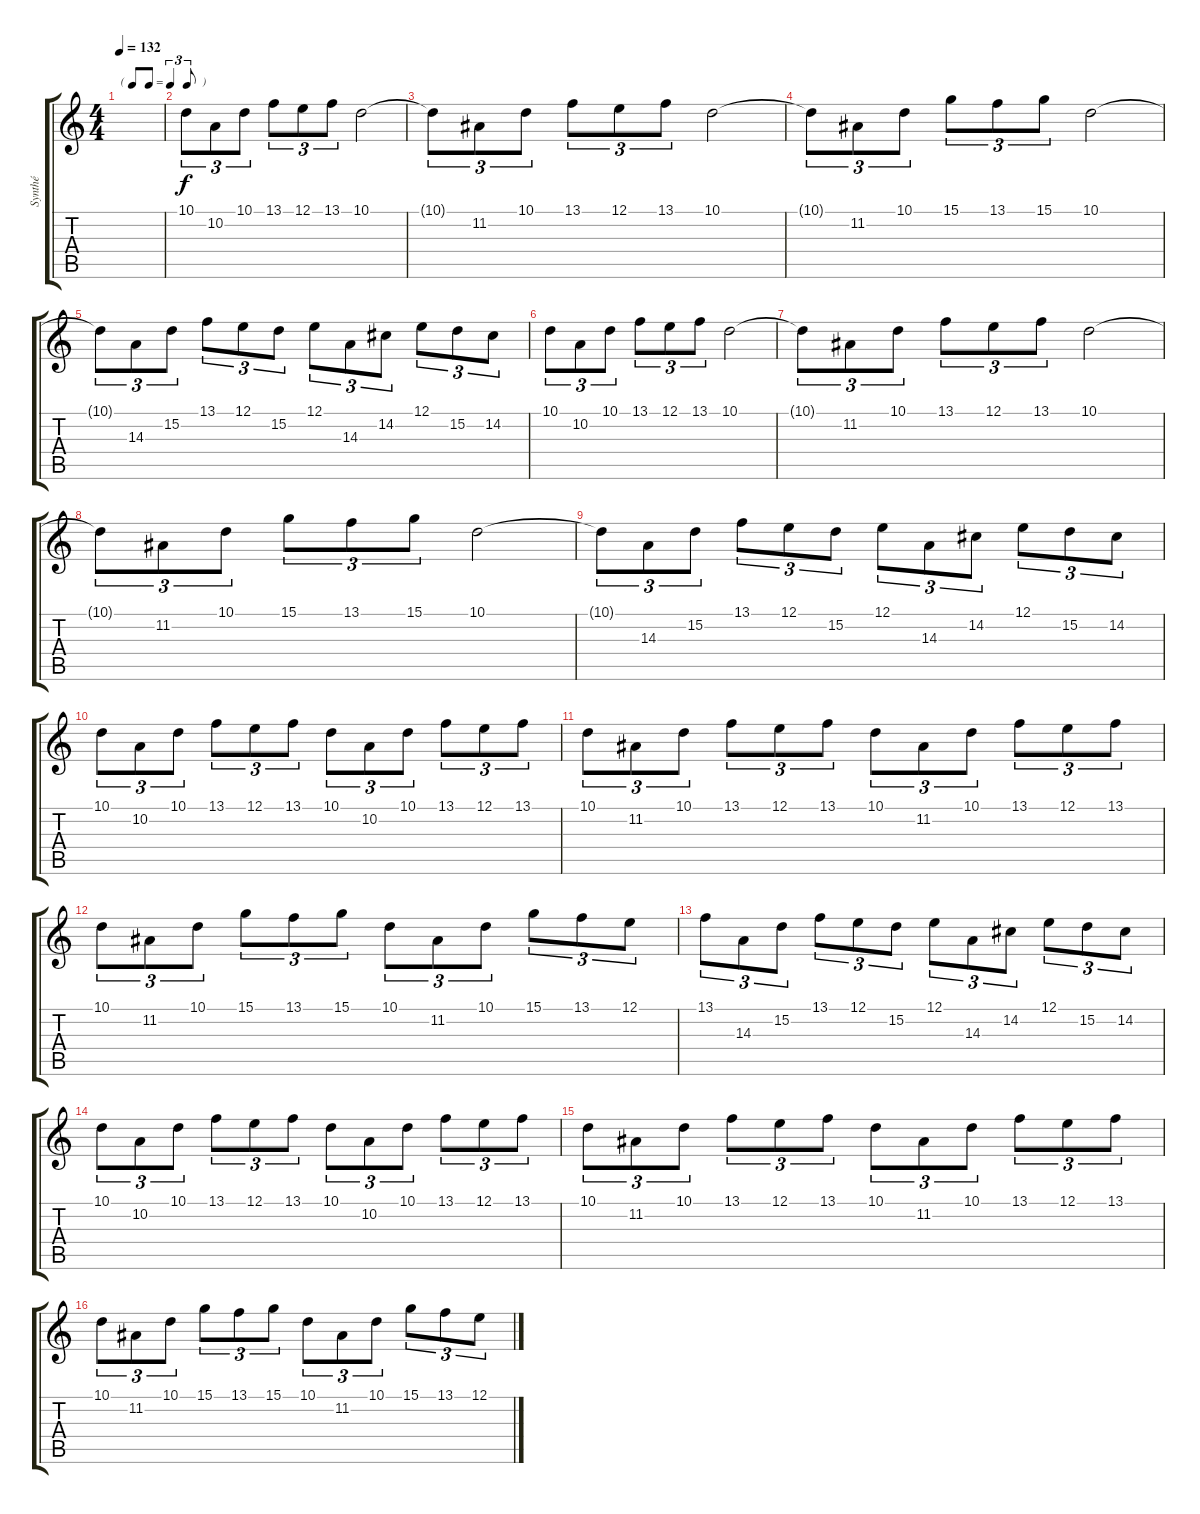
\track ("Synthé" "Synthé") {instrument synthbrass1}
\staff {score tabs}
\tuning (E4 B3 G3 D3 A2 E2) {hide}
\ts (4 4)
\tf triplet8th
\tempo 132
\clef g2
\ks c
|
10.1.8{tu (3 2)} 10.2.8{tu (3 2)} 10.1.8{tu (3 2)} 13.1.8{tu (3 2)} 12.1.8{tu (3 2)} 13.1.8{tu (3 2)} 10.1.2 |
10.1{t}.8{tu (3 2)} 11.2.8{tu (3 2)} 10.1.8{tu (3 2)} 13.1.8{tu (3 2)} 12.1.8{tu (3 2)} 13.1.8{tu (3 2)} 10.1.2 |
10.1{t}.8{tu (3 2)} 11.2.8{tu (3 2)} 10.1.8{tu (3 2)} 15.1.8{tu (3 2)} 13.1.8{tu (3 2)} 15.1.8{tu (3 2)} 10.1.2 |
10.1{t}.8{tu (3 2)} 14.3.8{tu (3 2)} 15.2.8{tu (3 2)} 13.1.8{tu (3 2)} 12.1.8{tu (3 2)} 15.2.8{tu (3 2)} 12.1.8{tu (3 2)} 14.3.8{tu (3 2)} 14.2.8{tu (3 2)} 12.1.8{tu (3 2)} 15.2.8{tu (3 2)} 14.2.8{tu (3 2)} |
10.1.8{tu (3 2)} 10.2.8{tu (3 2)} 10.1.8{tu (3 2)} 13.1.8{tu (3 2)} 12.1.8{tu (3 2)} 13.1.8{tu (3 2)} 10.1.2 |
10.1{t}.8{tu (3 2)} 11.2.8{tu (3 2)} 10.1.8{tu (3 2)} 13.1.8{tu (3 2)} 12.1.8{tu (3 2)} 13.1.8{tu (3 2)} 10.1.2 |
10.1{t}.8{tu (3 2)} 11.2.8{tu (3 2)} 10.1.8{tu (3 2)} 15.1.8{tu (3 2)} 13.1.8{tu (3 2)} 15.1.8{tu (3 2)} 10.1.2 |
10.1{t}.8{tu (3 2)} 14.3.8{tu (3 2)} 15.2.8{tu (3 2)} 13.1.8{tu (3 2)} 12.1.8{tu (3 2)} 15.2.8{tu (3 2)} 12.1.8{tu (3 2)} 14.3.8{tu (3 2)} 14.2.8{tu (3 2)} 12.1.8{tu (3 2)} 15.2.8{tu (3 2)} 14.2.8{tu (3 2)} |
10.1.8{tu (3 2)} 10.2.8{tu (3 2)} 10.1.8{tu (3 2)} 13.1.8{tu (3 2)} 12.1.8{tu (3 2)} 13.1.8{tu (3 2)} 10.1.8{tu (3 2)} 10.2.8{tu (3 2)} 10.1.8{tu (3 2)} 13.1.8{tu (3 2)} 12.1.8{tu (3 2)} 13.1.8{tu (3 2)} |
10.1.8{tu (3 2)} 11.2.8{tu (3 2)} 10.1.8{tu (3 2)} 13.1.8{tu (3 2)} 12.1.8{tu (3 2)} 13.1.8{tu (3 2)} 10.1.8{tu (3 2)} 11.2.8{tu (3 2)} 10.1.8{tu (3 2)} 13.1.8{tu (3 2)} 12.1.8{tu (3 2)} 13.1.8{tu (3 2)} |
10.1.8{tu (3 2)} 11.2.8{tu (3 2)} 10.1.8{tu (3 2)} 15.1.8{tu (3 2)} 13.1.8{tu (3 2)} 15.1.8{tu (3 2)} 10.1.8{tu (3 2)} 11.2.8{tu (3 2)} 10.1.8{tu (3 2)} 15.1.8{tu (3 2)} 13.1.8{tu (3 2)} 12.1.8{tu (3 2)} |
13.1.8{tu (3 2)} 14.3.8{tu (3 2)} 15.2.8{tu (3 2)} 13.1.8{tu (3 2)} 12.1.8{tu (3 2)} 15.2.8{tu (3 2)} 12.1.8{tu (3 2)} 14.3.8{tu (3 2)} 14.2.8{tu (3 2)} 12.1.8{tu (3 2)} 15.2.8{tu (3 2)} 14.2.8{tu (3 2)} |
10.1.8{tu (3 2)} 10.2.8{tu (3 2)} 10.1.8{tu (3 2)} 13.1.8{tu (3 2)} 12.1.8{tu (3 2)} 13.1.8{tu (3 2)} 10.1.8{tu (3 2)} 10.2.8{tu (3 2)} 10.1.8{tu (3 2)} 13.1.8{tu (3 2)} 12.1.8{tu (3 2)} 13.1.8{tu (3 2)} |
10.1.8{tu (3 2)} 11.2.8{tu (3 2)} 10.1.8{tu (3 2)} 13.1.8{tu (3 2)} 12.1.8{tu (3 2)} 13.1.8{tu (3 2)} 10.1.8{tu (3 2)} 11.2.8{tu (3 2)} 10.1.8{tu (3 2)} 13.1.8{tu (3 2)} 12.1.8{tu (3 2)} 13.1.8{tu (3 2)} |
10.1.8{tu (3 2)} 11.2.8{tu (3 2)} 10.1.8{tu (3 2)} 15.1.8{tu (3 2)} 13.1.8{tu (3 2)} 15.1.8{tu (3 2)} 10.1.8{tu (3 2)} 11.2.8{tu (3 2)} 10.1.8{tu (3 2)} 15.1.8{tu (3 2)} 13.1.8{tu (3 2)} 12.1.8{tu (3 2)}
